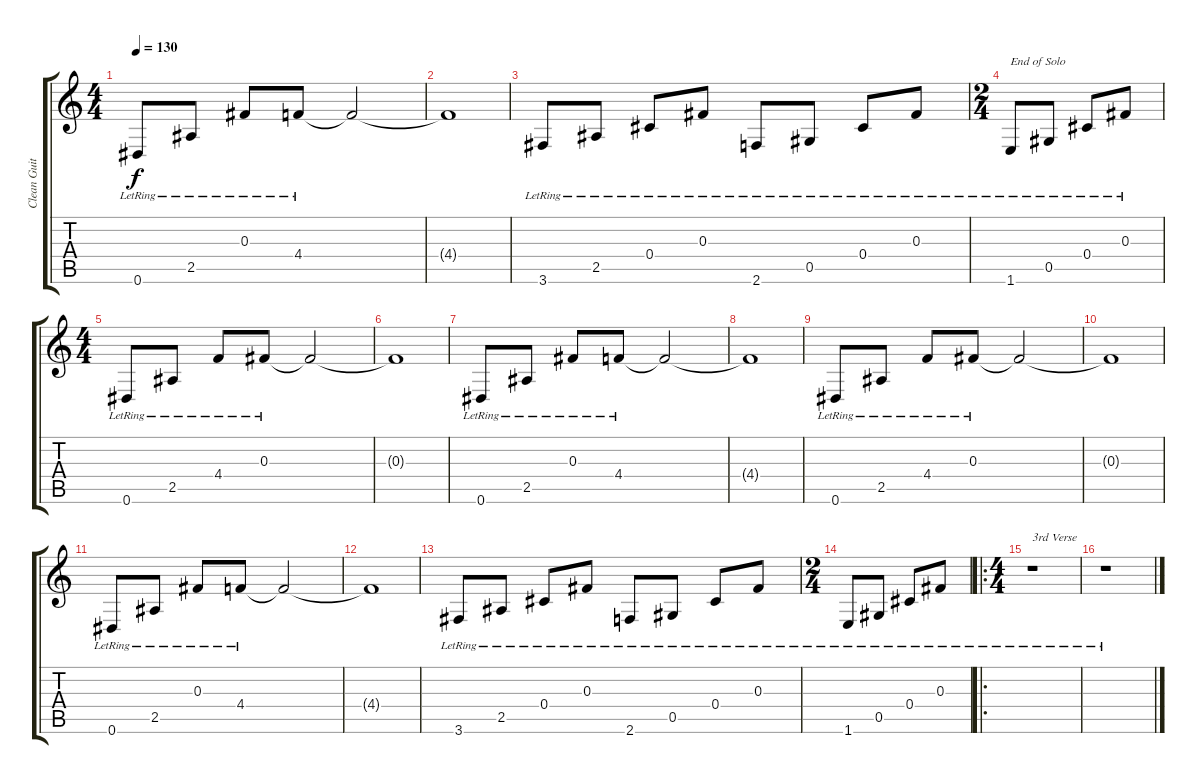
\track ("Clean Guitar" "Clean Guit") {instrument acousticguitarsteel}
\staff {score tabs}
\tuning (Eb4 Bb3 Gb3 Db3 Ab2 Eb2) {hide}
\ts (4 4)
\tempo 130
\clef g2
\ks c
0.6{lr}.8{dy f} 2.5{lr}.8 0.3{lr}.8 4.4{lr}.8 4.4{t}.2 |
4.4{t}.1 |
3.6{lr}.8 2.5{lr}.8 0.4{lr}.8 0.3{lr}.8 2.6{lr}.8 0.5{lr}.8 0.4{lr}.8 0.3{lr}.8 |
\ts (2 4)
1.6{lr}.8{txt "End of Solo"} 0.5{lr}.8 0.4{lr}.8 0.3{lr}.8 |
\ts (4 4)
0.6{lr}.8 2.5{lr}.8 4.4{lr}.8 0.3{lr}.8 0.3{t}.2 |
0.3{t}.1 |
0.6{lr}.8 2.5{lr}.8 0.3{lr}.8 4.4{lr}.8 4.4{t}.2 |
4.4{t}.1 |
0.6{lr}.8 2.5{lr}.8 4.4{lr}.8 0.3{lr}.8 0.3{t}.2 |
0.3{t}.1 |
0.6{lr}.8 2.5{lr}.8 0.3{lr}.8 4.4{lr}.8 4.4{t}.2 |
4.4{t}.1 |
3.6{lr}.8 2.5{lr}.8 0.4{lr}.8 0.3{lr}.8 2.6{lr}.8 0.5{lr}.8 0.4{lr}.8 0.3{lr}.8 |
\ts (2 4)
1.6{lr}.8 0.5{lr}.8 0.4{lr}.8 0.3{lr}.8 |
\ro
\ts (4 4)
r.1{txt "3rd Verse"} |
r.1
